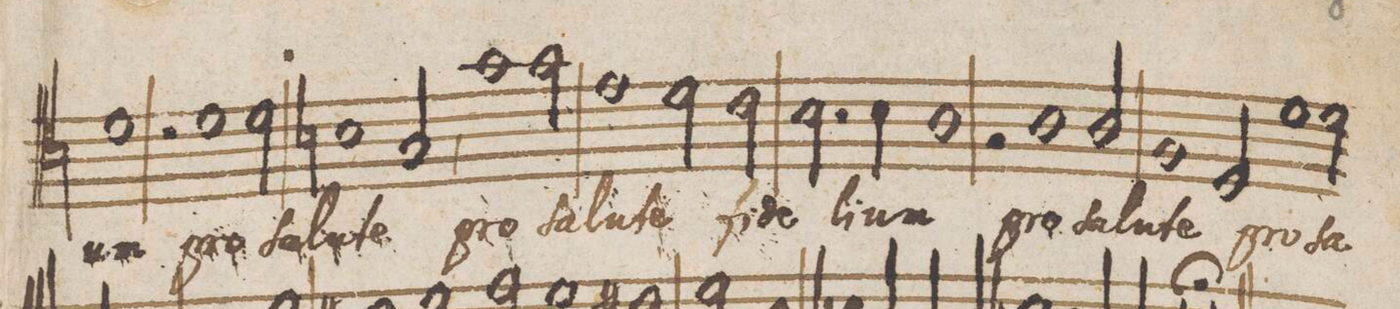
**kern	**text	**text
*I"Tenor Primus	*	*
*clefC4	*	*
*k[]	*	*
*met(C|)	*	*
*M2/1	*	*
1d	-um	.
=64-	=64-	=64-
2r	.	.
1d	pro	.
2d\	ſa-	.
=65-	=65-	=65-
1Bn	-lu-	.
2G,</	-te	.
1g\	pro	.
=66-	=66-	=66-
2g\	ſa-	.
1e	-lu-	.
=67-	=67-	=67-
2d\	-te	.
2c\ny	fi-	.
2.B\	-de-	.
4B\	-li-	.
=68-	=68-	=68-
1A	-um	.
2r	.	.
1A\	pro	.
=69-	=69-	=69-
2A/	ſa-	.
1F	-lu-	.
=70-	=70-	=70-
2D/	-te	.
1d	pro	.
2d\	ſa-	.
=71-	=71-	=71-
*-	*-	*-
